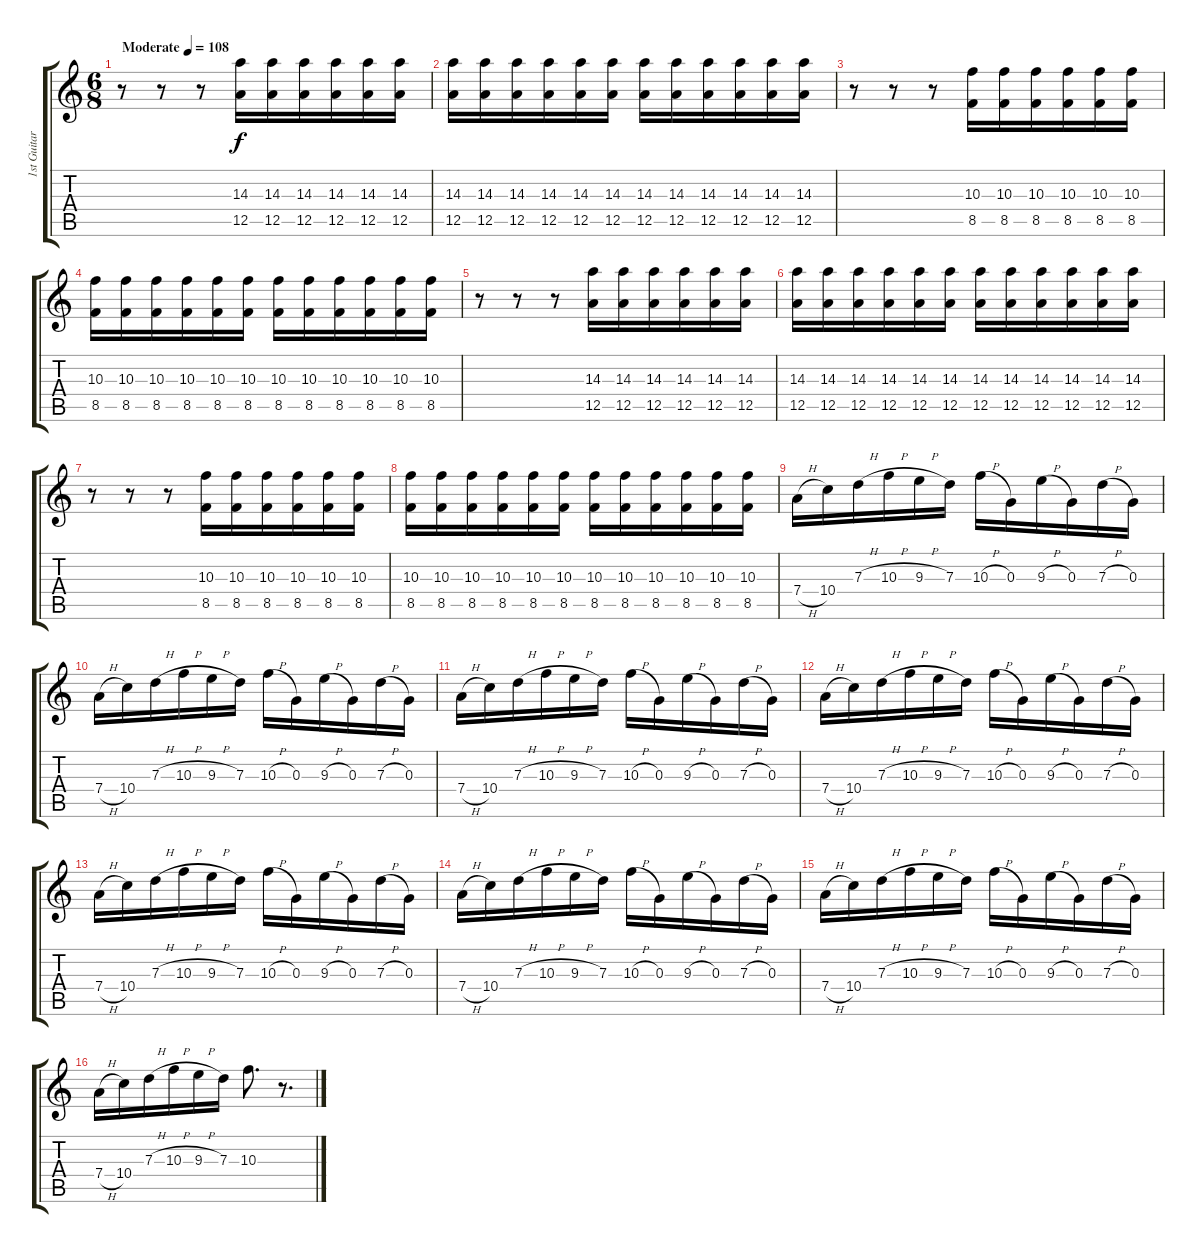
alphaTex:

\track ("1st Guitar - Mike Frisby" "1st Guitar") {instrument distortionguitar}
\staff {score tabs}
\tuning (E4 B3 G3 D3 A2 D2) {hide}
\ts (6 8)
\tempo (108 "Moderate")
\clef g2
\ks c
r.8{dy f instrument distortionguitar} r.8 r.8 (14.3 12.5).16 (14.3 12.5).16 (14.3 12.5).16 (14.3 12.5).16 (14.3 12.5).16 (14.3 12.5).16 |
(14.3 12.5).16 (14.3 12.5).16 (14.3 12.5).16 (14.3 12.5).16 (14.3 12.5).16 (14.3 12.5).16 (14.3 12.5).16 (14.3 12.5).16 (14.3 12.5).16 (14.3 12.5).16 (14.3 12.5).16 (14.3 12.5).16 |
r.8 r.8 r.8 (10.3 8.5).16 (10.3 8.5).16 (10.3 8.5).16 (10.3 8.5).16 (10.3 8.5).16 (10.3 8.5).16 |
(10.3 8.5).16 (10.3 8.5).16 (10.3 8.5).16 (10.3 8.5).16 (10.3 8.5).16 (10.3 8.5).16 (10.3 8.5).16 (10.3 8.5).16 (10.3 8.5).16 (10.3 8.5).16 (10.3 8.5).16 (10.3 8.5).16 |
r.8 r.8 r.8 (14.3 12.5).16 (14.3 12.5).16 (14.3 12.5).16 (14.3 12.5).16 (14.3 12.5).16 (14.3 12.5).16 |
(14.3 12.5).16 (14.3 12.5).16 (14.3 12.5).16 (14.3 12.5).16 (14.3 12.5).16 (14.3 12.5).16 (14.3 12.5).16 (14.3 12.5).16 (14.3 12.5).16 (14.3 12.5).16 (14.3 12.5).16 (14.3 12.5).16 |
r.8 r.8 r.8 (10.3 8.5).16 (10.3 8.5).16 (10.3 8.5).16 (10.3 8.5).16 (10.3 8.5).16 (10.3 8.5).16 |
(10.3 8.5).16 (10.3 8.5).16 (10.3 8.5).16 (10.3 8.5).16 (10.3 8.5).16 (10.3 8.5).16 (10.3 8.5).16 (10.3 8.5).16 (10.3 8.5).16 (10.3 8.5).16 (10.3 8.5).16 (10.3 8.5).16 |
7.4{h}.16 10.4.16 7.3{h}.16 10.3{h}.16 9.3{h}.16 7.3.16 10.3{h}.16 0.3.16 9.3{h}.16 0.3.16 7.3{h}.16 0.3.16 |
7.4{h}.16 10.4.16 7.3{h}.16 10.3{h}.16 9.3{h}.16 7.3.16 10.3{h}.16 0.3.16 9.3{h}.16 0.3.16 7.3{h}.16 0.3.16 |
7.4{h}.16 10.4.16 7.3{h}.16 10.3{h}.16 9.3{h}.16 7.3.16 10.3{h}.16 0.3.16 9.3{h}.16 0.3.16 7.3{h}.16 0.3.16 |
7.4{h}.16 10.4.16 7.3{h}.16 10.3{h}.16 9.3{h}.16 7.3.16 10.3{h}.16 0.3.16 9.3{h}.16 0.3.16 7.3{h}.16 0.3.16 |
7.4{h}.16 10.4.16 7.3{h}.16 10.3{h}.16 9.3{h}.16 7.3.16 10.3{h}.16 0.3.16 9.3{h}.16 0.3.16 7.3{h}.16 0.3.16 |
7.4{h}.16 10.4.16 7.3{h}.16 10.3{h}.16 9.3{h}.16 7.3.16 10.3{h}.16 0.3.16 9.3{h}.16 0.3.16 7.3{h}.16 0.3.16 |
7.4{h}.16 10.4.16 7.3{h}.16 10.3{h}.16 9.3{h}.16 7.3.16 10.3{h}.16 0.3.16 9.3{h}.16 0.3.16 7.3{h}.16 0.3.16 |
7.4{h}.16 10.4.16 7.3{h}.16 10.3{h}.16 9.3{h}.16 7.3.16 10.3.8{d} r.8{d}
